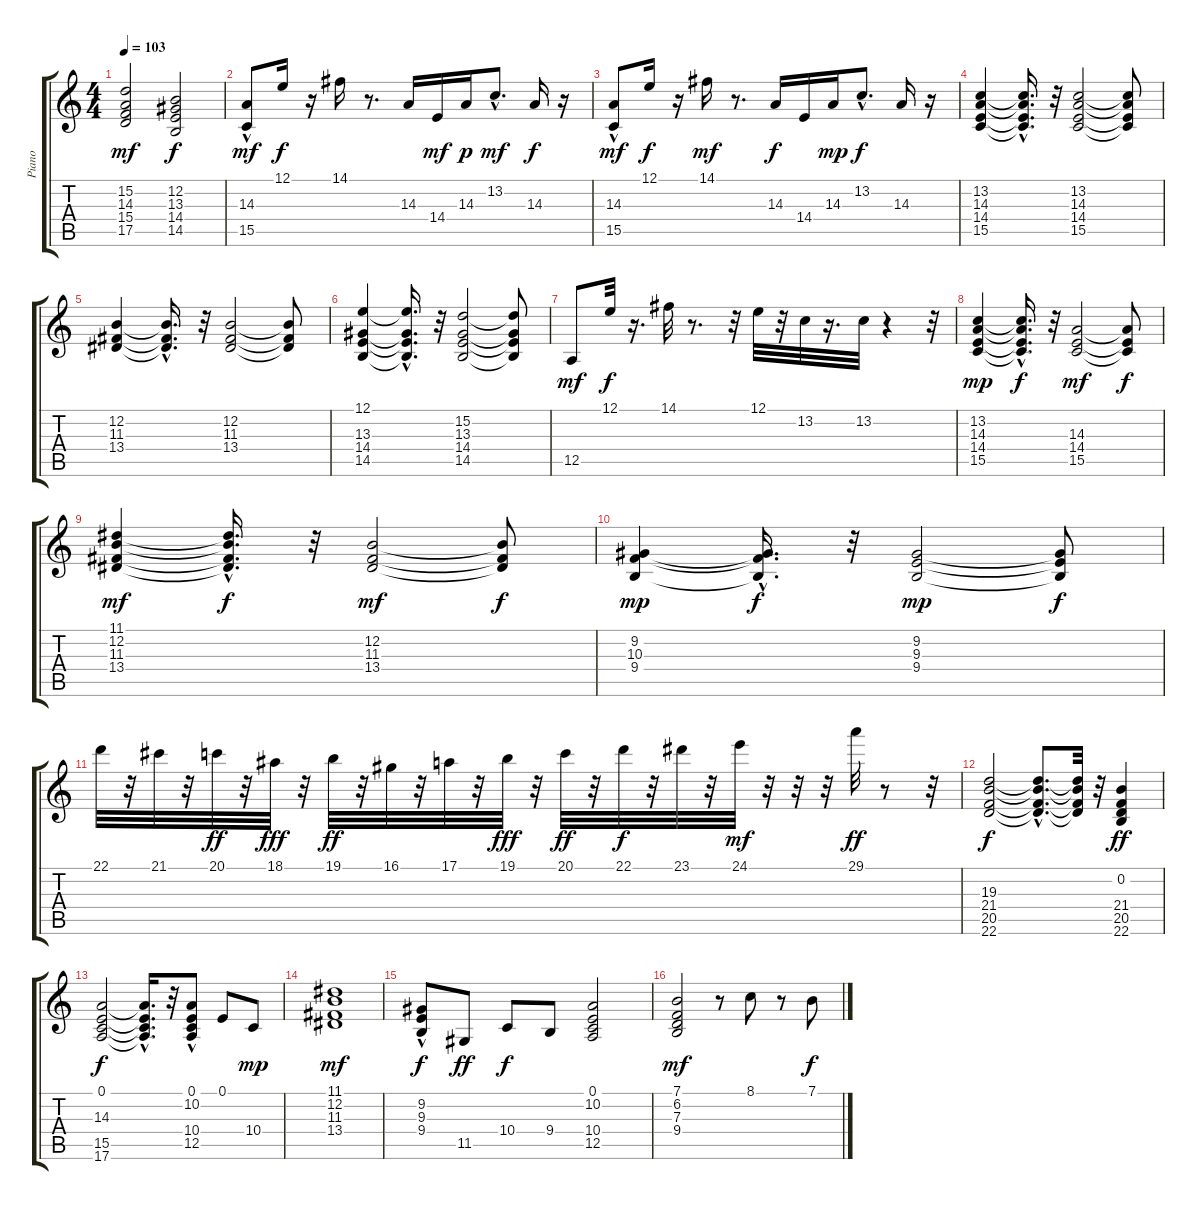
\track ("Piano" "Piano") {instrument brightacousticpiano}
\staff {score tabs}
\tuning (E4 B3 G3 D3 A2 E2) {hide}
\ts (4 4)
\tempo 103
\clef g2
\ks c
(15.2 14.3 15.4 17.5).2{dy mf} (12.2 13.3 14.4 14.5).2{dy f} |
(14.3 15.5{hac}).8{dy mf} 12.1.16{dy f} r.16 14.1.16 r.8{d} 14.3.16 14.4.16{dy mf} 14.3.16{dy p} 13.2{hac}.8{d dy mf} 14.3.16{dy f} r.16 |
(14.3 15.5{hac}).8{dy mf} 12.1.16{dy f} r.16 14.1.16{dy mf} r.8{d} 14.3.16{dy f} 14.4.16 14.3.16{dy mp} 13.2{hac}.8{d dy f} 14.3.16 r.16 |
(13.2 14.3 14.4 15.5).4 (13.2{hac t} 14.3{hac t} 14.4{hac t} 15.5{hac t}).16{d} r.32 (13.2 14.3 14.4 15.5).2 (13.2{t} 14.3{t} 14.4{t} 15.5{t}).8 |
(12.2 11.3 13.4).4 (12.2{hac t} 11.3{hac t} 13.4{hac t}).16{d} r.32 (12.2 11.3 13.4).2 (12.2{t} 11.3{t} 13.4{t}).8 |
(12.1 13.3 14.4 14.5).4 (12.1{hac t} 13.3{hac t} 14.4{hac t} 14.5{hac t}).16{d} r.32 (15.2 13.3 14.4 14.5).2 (15.2{t} 13.3{t} 14.4{t} 14.5{t}).8 |
12.5.8{dy mf} 12.1.32{dy f} r.16{d} 14.1.32 r.8{d} r.32 12.1.32 r.32 13.2.32 r.16{d} 13.2.32 r.4 r.32 |
(13.2 14.3 14.4 15.5).4{dy mp} (13.2{hac t} 14.3{hac t} 14.4{hac t} 15.5{hac t}).16{d dy f} r.32 (14.3 14.4 15.5).2{dy mf} (14.3{t} 14.4{t} 15.5{t}).8{dy f} |
(11.1 12.2 11.3 13.4).4{dy mf} (11.1{hac t} 12.2{hac t} 11.3{hac t} 13.4{hac t}).16{d dy f} r.32 (12.2 11.3 13.4).2{dy mf} (12.2{t} 11.3{t} 13.4{t}).8{dy f} |
(9.2 10.3 9.4).4{dy mp} (9.2{hac t} 10.3{hac t} 9.4{hac t}).16{d dy f} r.32 (9.2 9.3 9.4).2{dy mp} (9.2{t} 9.3{t} 9.4{t}).8{dy f} |
22.1.32 r.32 21.1.32 r.32 20.1.32{dy ff} r.32 18.1.32{dy fff} r.32 19.1.32{dy ff} r.32 16.1.32 r.32 17.1.32 r.32 19.1.32{dy fff} r.32 20.1.32{dy ff} r.32 22.1.32{dy f} r.32 23.1.32 r.32 24.1.32{dy mf} r.32 r.32 r.32 29.1.32{dy ff} r.8 r.32 |
(19.3 21.4 20.5 22.6).2{dy f} (19.3{hac t} 21.4{hac t} 20.5{hac t} 22.6{hac t}).8{d} (19.3{t} 21.4{t} 20.5{t} 22.6{t}).32 r.32 (0.2 21.4 20.5 22.6).4{dy ff} |
(0.1 14.3 15.5 17.6).2{dy f} (0.1{hac t} 14.3{hac t} 15.5{hac t} 17.6{hac t}).16{d} r.32 (0.1{hac} 10.2 10.4{hac} 12.5{hac}).8 0.1.8 10.4.8{dy mp} |
(11.1 12.2 11.3 13.4).1{dy mf} |
(9.2{hac} 9.3{hac} 9.4).8{dy f} 11.5.8{dy ff} 10.4.8{dy f} 9.4.8 (0.1 10.2 10.4 12.5).2 |
(7.1 6.2 7.3 9.4).2{dy mf} r.8 8.1.8 r.8 7.1.8{dy f}
